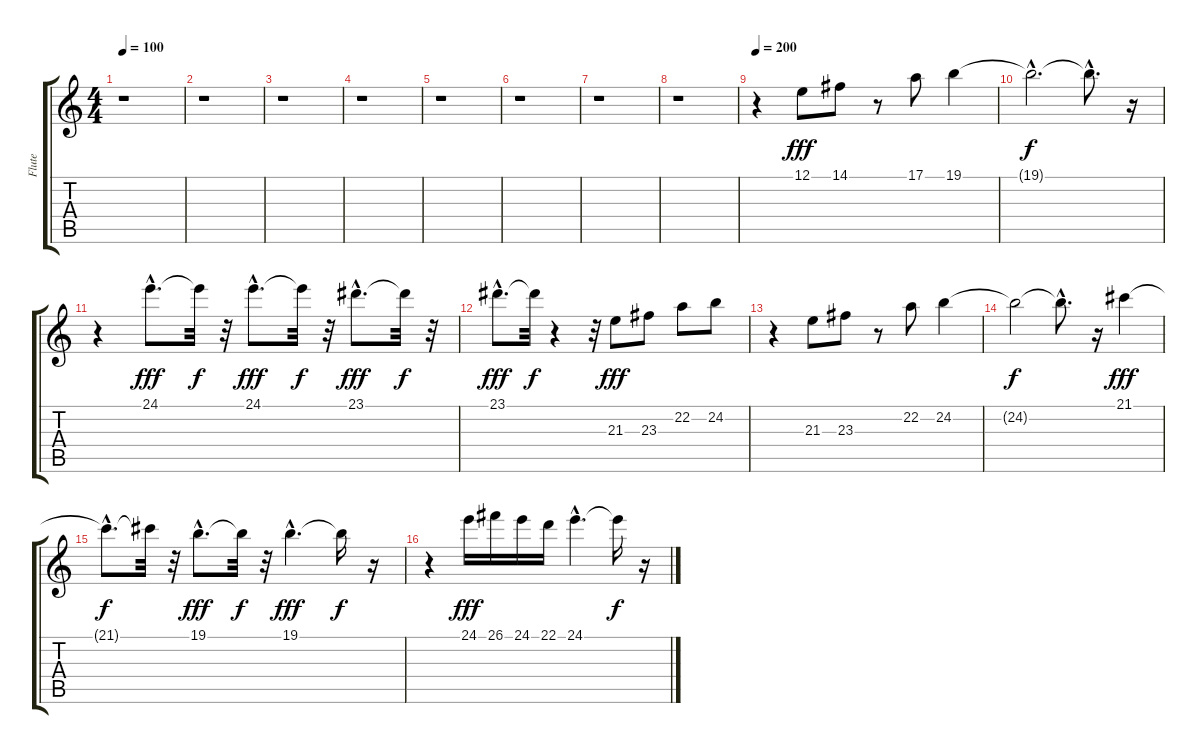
\track ("Flute" "Flute") {instrument flute}
\staff {score tabs}
\tuning (E4 B3 G3 D3 A2 E2) {hide}
\ts (4 4)
\tempo 100
\clef g2
\ks c
r.1{dy f} |
r.1 |
r.1 |
r.1 |
r.1 |
r.1 |
r.1 |
r.1 |
\tempo 200
r.4 12.1.8{dy fff} 14.1.8 r.8 17.1.8 19.1.4 |
19.1{hac t}.2{d dy f} 19.1{hac t}.8{d} r.16 |
r.4 24.1{hac}.8{d dy fff} 24.1{t}.32{dy f} r.32 24.1{hac}.8{d dy fff} 24.1{t}.32{dy f} r.32 23.1{hac}.8{d dy fff} 23.1{t}.32{dy f} r.32 |
23.1{hac}.8{d dy fff} 23.1{t}.32{dy f} r.4 r.32 21.3.8{dy fff} 23.3.8 22.2.8 24.2.8 |
r.4 21.3.8 23.3.8 r.8 22.2.8 24.2.4 |
24.2{t}.2{dy f} 24.2{hac t}.8{d} r.16 21.1.4{dy fff} |
21.1{hac t}.8{d dy f} 21.1{t}.32 r.32 19.1{hac}.8{d dy fff} 19.1{t}.32{dy f} r.32 19.1{hac}.4{d dy fff} 19.1{t}.16{dy f} r.16 |
r.4 24.1.16{dy fff} 26.1.16 24.1.16 22.1.16 24.1{hac}.4{d} 24.1{t}.16{dy f} r.16
